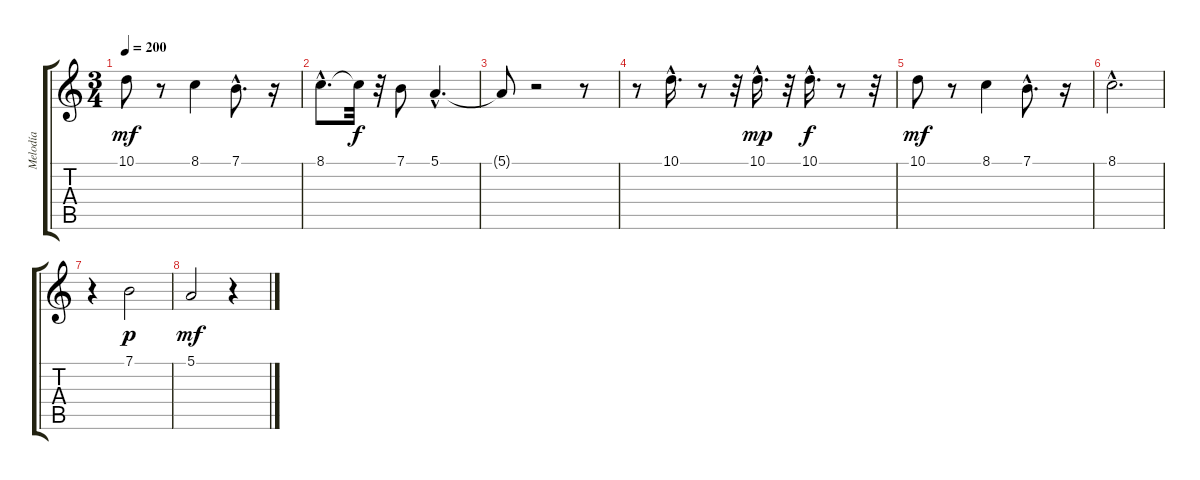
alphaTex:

\track ("Melodía" "Melodía") {instrument musicbox}
\staff {score tabs}
\tuning (E4 B3 G3 D3 A2 E2) {hide}
\ts (3 4)
\tempo 200
\clef g2
\ks c
10.1.8{dy mf} r.8 8.1.4 7.1{hac}.8{d} r.16 |
8.1{hac}.8{d} 8.1{t}.32{dy f} r.32 7.1.8 5.1{hac}.4{d} |
5.1{t}.8 r.2 r.8 |
r.8 10.1{hac}.16{d} r.8 r.32 10.1{hac}.16{d dy mp} r.32 10.1{hac}.16{d dy f} r.8 r.32 |
10.1.8{dy mf} r.8 8.1.4 7.1{hac}.8{d} r.16 |
8.1{hac}.2{d} |
r.4 7.1.2{dy p} |
5.1.2{dy mf} r.4
